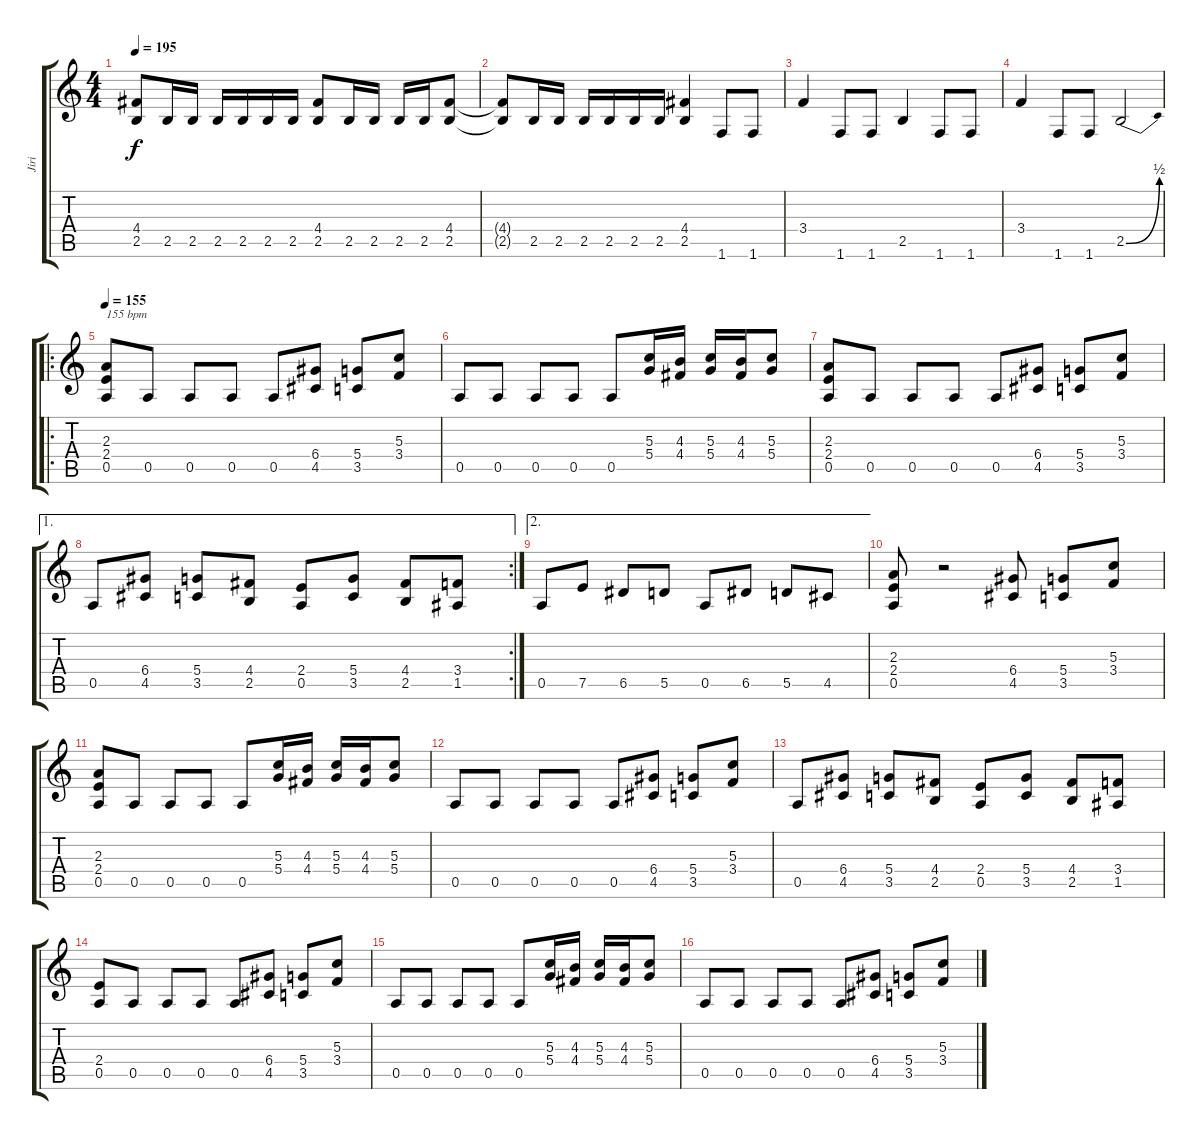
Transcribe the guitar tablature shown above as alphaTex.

\track ("Jiri" "Jiri") {instrument distortionguitar}
\staff {score tabs}
\tuning (E4 B3 G3 D3 A2 E2) {hide}
\ts (4 4)
\tempo 195
\clef g2
\ks c
(4.4{t} 2.5{t}).8{dy f} 2.5.16 2.5.16 2.5.16 2.5.16 2.5.16 2.5.16 (4.4 2.5).8 2.5.16 2.5.16 2.5.16 2.5.16 (4.4 2.5).8 |
(4.4{t} 2.5{t}).8 2.5.16 2.5.16 2.5.16 2.5.16 2.5.16 2.5.16 (4.4 2.5).4 1.6.8 1.6.8 |
3.4.4 1.6.8 1.6.8 2.5.4 1.6.8 1.6.8 |
3.4.4 1.6.8 1.6.8 2.5{be (bend 0 0 60 2)}.2 |
\ro
\tempo 155
(2.3 2.4 0.5).8{txt "155 bpm"} 0.5.8 0.5.8 0.5.8 0.5.8 (6.4 4.5).8 (5.4 3.5).8 (5.3 3.4).8 |
0.5.8 0.5.8 0.5.8 0.5.8 0.5.8 (5.3 5.4).16 (4.3 4.4).16 (5.3 5.4).16 (4.3 4.4).16 (5.3 5.4).8 |
(2.3 2.4 0.5).8 0.5.8 0.5.8 0.5.8 0.5.8 (6.4 4.5).8 (5.4 3.5).8 (5.3 3.4).8 |
\ae 1
\rc 2
0.5.8 (6.4 4.5).8 (5.4 3.5).8 (4.4 2.5).8 (2.4 0.5).8 (5.4 3.5).8 (4.4 2.5).8 (3.4 1.5).8 |
\ae 2
0.5.8 7.5.8 6.5.8 5.5.8 0.5.8 6.5.8 5.5.8 4.5.8 |
(2.3 2.4 0.5).8 r.2 (6.4 4.5).8 (5.4 3.5).8 (5.3 3.4).8 |
(2.3 2.4 0.5).8 0.5.8 0.5.8 0.5.8 0.5.8 (5.3 5.4).16 (4.3 4.4).16 (5.3 5.4).16 (4.3 4.4).16 (5.3 5.4).8 |
0.5.8 0.5.8 0.5.8 0.5.8 0.5.8 (6.4 4.5).8 (5.4 3.5).8 (5.3 3.4).8 |
0.5.8 (6.4 4.5).8 (5.4 3.5).8 (4.4 2.5).8 (2.4 0.5).8 (5.4 3.5).8 (4.4 2.5).8 (3.4 1.5).8 |
(2.4 0.5).8 0.5.8 0.5.8 0.5.8 0.5.8 (6.4 4.5).8 (5.4 3.5).8 (5.3 3.4).8 |
0.5.8 0.5.8 0.5.8 0.5.8 0.5.8 (5.3 5.4).16 (4.3 4.4).16 (5.3 5.4).16 (4.3 4.4).16 (5.3 5.4).8 |
0.5.8 0.5.8 0.5.8 0.5.8 0.5.8 (6.4 4.5).8 (5.4 3.5).8 (5.3 3.4).8
